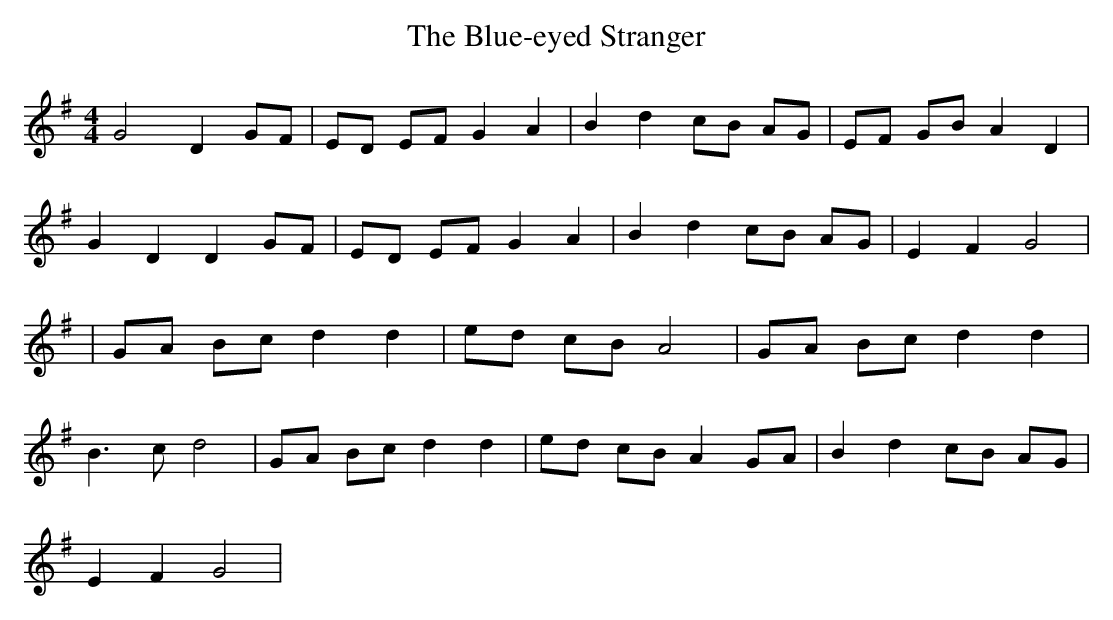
X:1
T:The Blue-eyed Stranger
M:4/4
L:1/8
K:G
G4D2GF|ED EF G2A2|B2d2cB AG|EF GB A2D2|
G2D2D2GF|ED EF G2A2|B2d2cB AG|E2F2G4|
|GA Bc d2d2|ed cB A4|GA Bc d2d2|
B3c d4|GA Bc d2d2|ed cB A2GA|B2d2cB AG|
E2F2G4|
